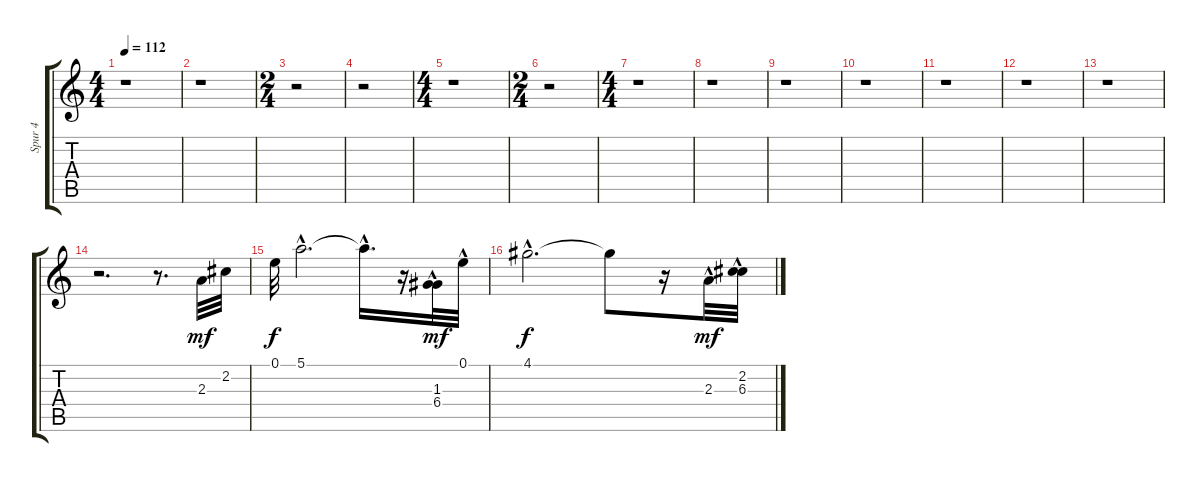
\track ("Spur 4" "Spur 4") {instrument electricguitarmuted}
\staff {score tabs}
\tuning (E4 B3 G3 D3 A2 E2) {hide}
\ts (4 4)
\tempo 112
\clef g2
\ks c
r.1{dy mf} |
r.1 |
\ts (2 4)
r.2 |
r.2 |
\ts (4 4)
r.1 |
\ts (2 4)
r.2 |
\ts (4 4)
r.1 |
r.1 |
r.1 |
r.1 |
r.1 |
r.1 |
r.1 |
r.2{d} r.8{d} 2.3.32 2.2.32 |
0.1.32{dy f} 5.1{hac}.2{d} 5.1{hac t}.16{d} r.16 (1.3{hac} 6.4{hac}).32{dy mf} 0.1{hac}.32 |
4.1{hac}.2{d dy f} 4.1{t}.8 r.16 2.3{hac}.32{dy mf} (2.2{hac} 6.3{hac}).32
